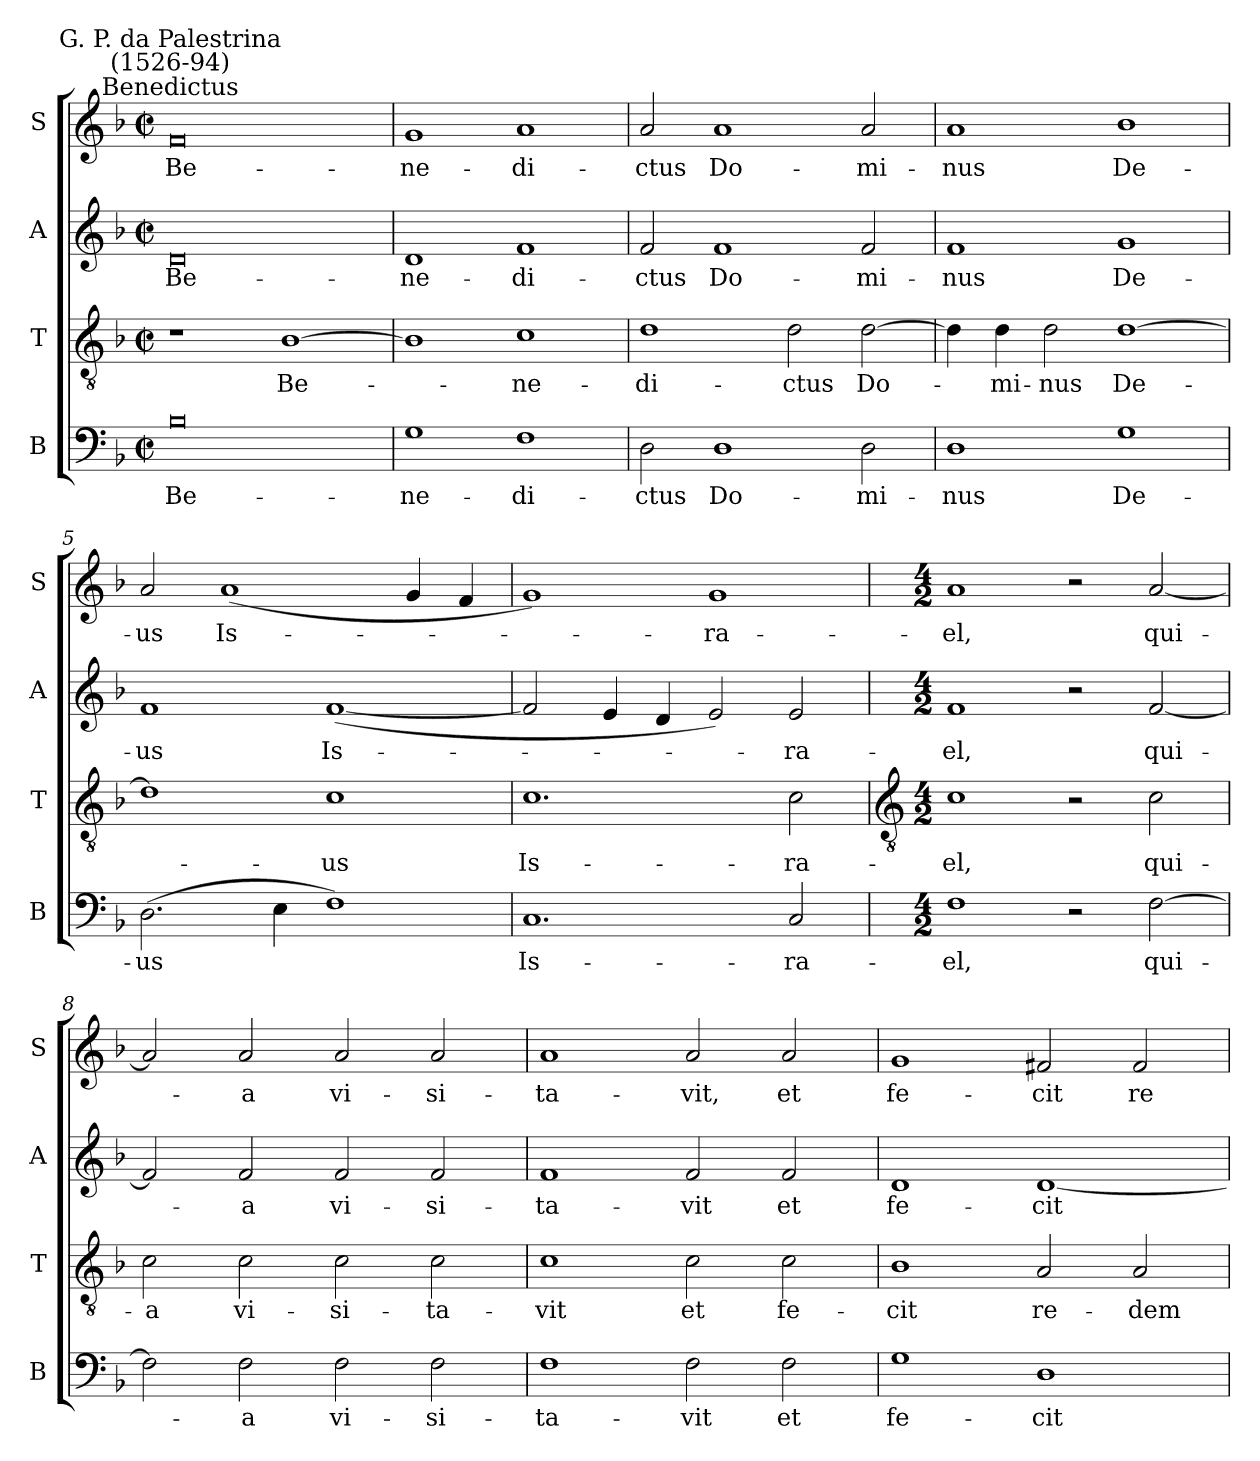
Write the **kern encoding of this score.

**kern	**text	**kern	**text	**kern	**text	**kern	**text
*part4	*part4	*part3	*part3	*part2	*part2	*part1	*part1
*staff4	*staff4	*staff3	*staff3	*staff2	*staff2	*staff1	*staff1
*I"B	*	*I"T	*	*I"A	*	*I"S	*
*I'B	*	*I'T	*	*I'A	*	*I'S	*
*clefF4	*	*clefGv2	*	*clefG2	*	*clefG2	*
*k[b-]	*	*k[b-]	*	*k[b-]	*	*k[b-]	*
*F:	*	*F:	*	*F:	*	*F:	*
*M4/2	*	*M4/2	*	*M4/2	*	*M4/2	*
*met(c|)	*	*met(c|)	*	*met(c|)	*	*met(c|)	*
=1	=1	=1	=1	=1	=1	=1	=1
!	!	!	!	!	!	!LO:TX:a:cj:t=Benedictus	!
!	!	!	!	!	!	!LO:TX:a:cj:t=G. P. da Palestrina\n(1526-94)	!
!	!LO:LY:b	!	!	!	!LO:LY:b	!	!LO:LY:b
0B-	Be-	1r	.	0d	Be-	0f	Be-
!	!	!	!LO:LY:b	!	!	!	!
.	.	[1B-	Be-	.	.	.	.
=2	=2	=2	=2	=2	=2	=2	=2
!	!LO:LY:b	!	!	!	!LO:LY:b	!	!LO:LY:b
1G	-ne-	1B-]	.	1d	-ne-	1g	-ne-
!	!LO:LY:b	!	!LO:LY:b	!	!LO:LY:b	!	!LO:LY:b
1F	-di-	1c	ne-	1f	-di-	1a	-di-
=3	=3	=3	=3	=3	=3	=3	=3
!	!LO:LY:b	!	!LO:LY:b	!	!LO:LY:b	!	!LO:LY:b
2D	-ctus	1d	-di-	2f	-ctus	2a	-ctus
!	!LO:LY:b	!	!	!	!LO:LY:b	!	!LO:LY:b
1D	Do-	.	.	1f	Do-	1a	Do-
!	!	!	!LO:LY:b	!	!	!	!
.	.	2d	-ctus	.	.	.	.
!	!LO:LY:b	!	!LO:LY:b	!	!LO:LY:b	!	!LO:LY:b
2D	-mi-	[2d	Do-	2f	-mi-	2a	-mi-
=4	=4	=4	=4	=4	=4	=4	=4
!	!LO:LY:b	!	!	!	!LO:LY:b	!	!LO:LY:b
1D	-nus	4d]	.	1f	-nus	1a	-nus
!	!	!	!LO:LY:b	!	!	!	!
.	.	4d	mi-	.	.	.	.
!	!	!	!LO:LY:b	!	!	!	!
.	.	2d	-nus	.	.	.	.
!	!LO:LY:b	!	!LO:LY:b	!	!LO:LY:b	!	!LO:LY:b
1G	De-	[1d	De-	1g	De-	1b-	De-
=5	=5	=5	=5	=5	=5	=5	=5
!	!LO:LY:b	!	!	!	!LO:LY:b	!	!LO:LY:b
(>2.D	-us	1d]	.	1f	-us	2a	-us
!	!	!	!	!	!	!	!LO:LY:b
.	.	.	.	.	.	(<1a	Is-
4E	.	.	.	.	.	.	.
!	!	!	!LO:LY:b	!	!LO:LY:b	!	!
1F)	.	1c	us	(<[1f	Is-	.	.
.	.	.	.	.	.	4g	.
.	.	.	.	.	.	4f	.
=6	=6	=6	=6	=6	=6	=6	=6
!	!LO:LY:b	!	!LO:LY:b	!	!	!	!
1.C	Is-	1.c	Is-	2f]	.	1g)	.
.	.	.	.	4e	.	.	.
.	.	.	.	4d	.	.	.
!	!	!	!	!	!	!	!LO:LY:b
.	.	.	.	2e)	.	1g	ra-
!	!LO:LY:b	!	!LO:LY:b	!	!LO:LY:b	!	!
2C	-ra-	2c	-ra-	2e	ra-	.	.
!!LO:LB:g=z
=7	=7	=7	=7	=7	=7	=7	=7
*	*	*clefGv2	*	*	*	*	*
*M4/2	*	*M4/2	*	*M4/2	*	*M4/2	*
!	!LO:LY:b	!	!LO:LY:b	!	!LO:LY:b	!	!LO:LY:b
1F	-el,	1c	-el,	1f	-el,	1a	-el,
2r	.	2r	.	2r	.	2r	.
!	!LO:LY:b	!	!LO:LY:b	!	!LO:LY:b	!	!LO:LY:b
[2F	qui-	2c	qui-	[2f	qui-	[2a	qui-
=8	=8	=8	=8	=8	=8	=8	=8
!	!	!	!LO:LY:b	!	!	!	!
2F]	.	2c	-a	2f]	.	2a]	.
!	!LO:LY:b	!	!LO:LY:b	!	!LO:LY:b	!	!LO:LY:b
2F	a	2c	vi-	2f	a	2a	a
!	!LO:LY:b	!	!LO:LY:b	!	!LO:LY:b	!	!LO:LY:b
2F	vi-	2c	-si-	2f	vi-	2a	vi-
!	!LO:LY:b	!	!LO:LY:b	!	!LO:LY:b	!	!LO:LY:b
2F	-si-	2c	-ta-	2f	-si-	2a	-si-
=9	=9	=9	=9	=9	=9	=9	=9
!	!LO:LY:b	!	!LO:LY:b	!	!LO:LY:b	!	!LO:LY:b
1F	-ta-	1c	-vit	1f	-ta-	1a	-ta-
!	!LO:LY:b	!	!LO:LY:b	!	!LO:LY:b	!	!LO:LY:b
2F	-vit	2c	et	2f	-vit	2a	-vit,
!	!LO:LY:b	!	!LO:LY:b	!	!LO:LY:b	!	!LO:LY:b
2F	et	2c	fe-	2f	et	2a	et
=10	=10	=10	=10	=10	=10	=10	=10
!	!LO:LY:b	!	!LO:LY:b	!	!LO:LY:b	!	!LO:LY:b
1G	fe-	1B-	-cit	1d	fe-	1g	fe-
!	!LO:LY:b	!	!LO:LY:b	!	!LO:LY:b	!	!LO:LY:b
1D	-cit	2A	re-	[1d	-cit	2f#X	-cit
!	!	!	!LO:LY:b	!	!	!	!LO:LY:b
.	.	2A	-dem-	.	.	2f#	re-
=	=	=	=	=	=	=	=
*-	*-	*-	*-	*-	*-	*-	*-
